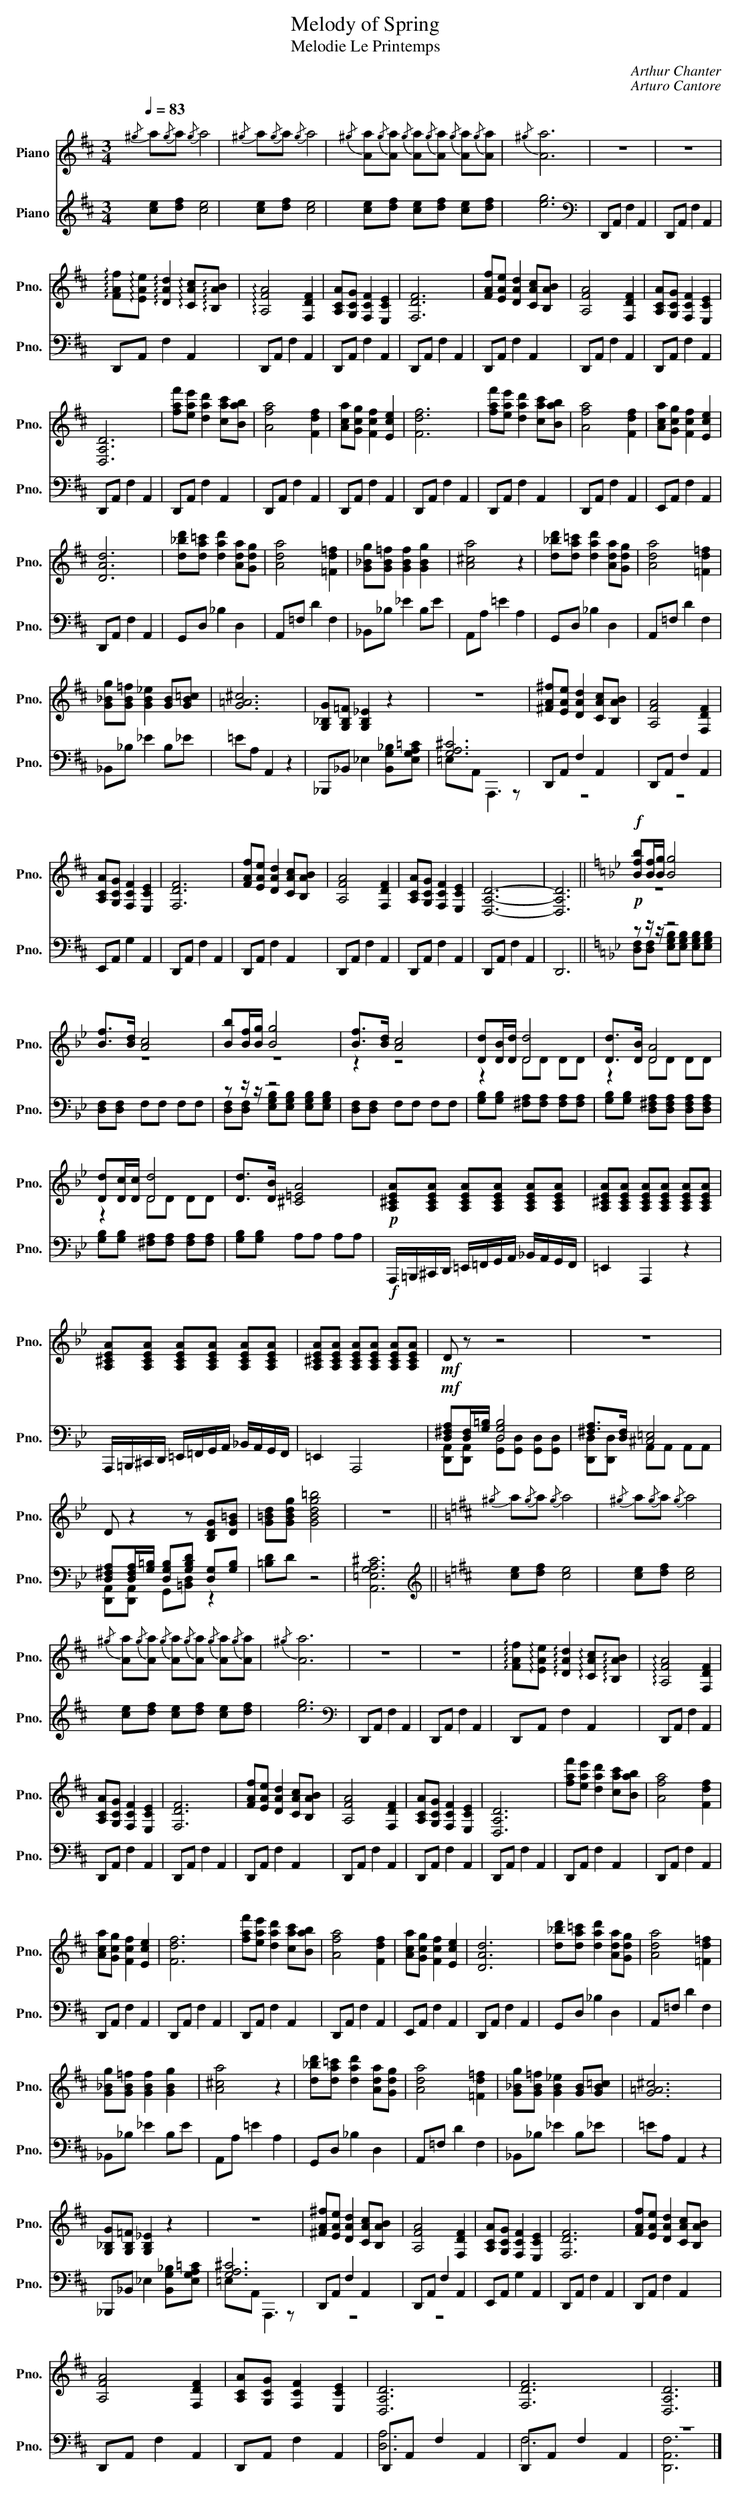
X:1
T:Melody of Spring
T:Melodie Le Printemps
C:Arthur Chanter
C:Arturo Cantore
%%score ( 1 2 ) ( 3 4 )
L:1/8
Q:1/4=83.00
M:3/4
K:D
V:1 treble nm="Piano" snm="Pno."
V:2 treble
V:3 treble nm="Piano" snm="Pno."
V:4 treble
V:1
[I: MIDI=program 41]{/^g} a{/g}a{/g} a4 |{/^g} a{/g}a{/g} a4 |{/^g} [Aa]{/g}[Aa]{/g} [Aa]{/g}[Aa]{/g} [Aa]{/g}[Aa] |
{/^g} [Aa]6 | z6 | z6 |$
!arpeggio![FAf]!arpeggio![EAe] !arpeggio![DAd]2 !arpeggio![CAc]!arpeggio![B,AB] |
!arpeggio![A,FA]4 [F,DF]2 | [A,CA][G,CG] [F,CF]2 [E,CE]2 | [F,DF]6 |
[FAf][EAe] [DAd]2 [CAc][B,AB] | [A,FA]4 [F,DF]2 | [A,CA][G,CG] [F,CF]2 [E,CE]2 |$ [D,A,D]6 |
[faf'][eae'] [dad']2 [cac'][Bab] | [Afa]4 [Fdf]2 | [Aca][Gcg] [Fcf]2 [Ece]2 | [Fdf]6 |
[faf'][eae'] [dad']2 [cac'][Bab] | [Afa]4 [Fdf]2 | [Aca][Gcg] [Fcf]2 [Ece]2 |$ [DAd]6 |
[d_bd'][da=c'] [dad']2 [Ada][Gdg] | [Ada]4 [=Fd=f]2 | [G_Bg][GB=f] [GBf]2 [GBg]2 | [A^ca]4 z2 |
[d_bd'][da=c'] [dad']2 [Ada][Gdg] | [Ada]4 [=Fd=f]2 |$ [G_Bg][GB=f] [GB_e]2 [GB][GB=c] |
[G=A^c]6 | [G,_B,G][G,B,=F] [G,B,_E]2 z2 | z6 | [^FA^f][EAe] [DAd]2 [CAc][B,AB] |
[A,FA]4 [F,DF]2 |$ [A,CA][G,CG] [F,CF]2 [E,CE]2 | [F,DF]6 | [FAf][EAe] [DAd]2 [CAc][B,AB] |
[A,FA]4 [F,DF]2 | [A,CA][G,CG] [F,CF]2 [E,CE]2 | [D,A,D]6- | [D,A,D]6 ||
[K:Bb]!f! [Bfb][Bf]/[Bg]/ [Bg]4 |$ [Bf]>[Bd] [Ac]4 | [Bb][Bf]/[Bg]/ [Bg]4 | [Bf]>[Bd] [Ac]4 |
[Dd][DB]/[Dd]/ [Dd]4 | [Dd]>[DB] [DA]4 |$ [Dd][Dc]/[Dc]/ [Dd]4 | [Dd]>[DB] [^C=EA]4 |
!p! [A,^CEA][A,CEA] [A,CEA][A,CEA] [A,CEA][A,CEA] |
[A,^CEA][A,CEA] [A,CEA][A,CEA] [A,CEA][A,CEA] |$ [A,^CEA][A,CEA] [A,CEA][A,CEA] [A,CEA][A,CEA] |
[A,^CEA][A,CEA] [A,CEA][A,CEA] [A,CEA][A,CEA] |!mf! D z z4 | z6 |$ D z2 z [B,DG][DG=B] |
[G=Bd][GBdg] [GBdg=b]4 | z6 ||[K:D]{/^g} a{/g}a{/g} a4 |{/^g} a{/g}a{/g} a4 |$
{/^g} [Aa]{/g}[Aa]{/g} [Aa]{/g}[Aa]{/g} [Aa]{/g}[Aa] |{/^g} [Aa]6 | z6 | z6 |
!arpeggio![FAf]!arpeggio![EAe] !arpeggio![DAd]2 !arpeggio![CAc]!arpeggio![B,AB] |
!arpeggio![A,FA]4 [F,DF]2 |$ [A,CA][G,CG] [F,CF]2 [E,CE]2 | [F,DF]6 |
[FAf][EAe] [DAd]2 [CAc][B,AB] | [A,FA]4 [F,DF]2 | [A,CA][G,CG] [F,CF]2 [E,CE]2 | [D,A,D]6 |
[faf'][eae'] [dad']2 [cac'][Bab] | [Afa]4 [Fdf]2 |$ [Aca][Gcg] [Fcf]2 [Ece]2 | [Fdf]6 |
[faf'][eae'] [dad']2 [cac'][Bab] | [Afa]4 [Fdf]2 | [Aca][Gcg] [Fcf]2 [Ece]2 | [DAd]6 |
[d_bd'][da=c'] [dad']2 [Ada][Gdg] | [Ada]4 [=Fd=f]2 |$ [G_Bg][GB=f] [GBf]2 [GBg]2 | [A^ca]4 z2 |
[d_bd'][da=c'] [dad']2 [Ada][Gdg] | [Ada]4 [=Fd=f]2 | [G_Bg][GB=f] [GB_e]2 [GB][GB=c] |
[G=A^c]6 |$ [G,_B,G][G,B,=F] [G,B,_E]2 z2 | z6 | [^FA^f][EAe] [DAd]2 [CAc][B,AB] |
[A,FA]4 [F,DF]2 | [A,CA][G,CG] [F,CF]2 [E,CE]2 | [F,DF]6 | [FAf][EAe] [DAd]2 [CAc][B,AB] |$
[A,FA]4 [F,DF]2 | [A,CA][G,CG] [F,CF]2 [E,CE]2 | [D,A,D]6 | [F,DF]6 | [D,A,D]6 |]
V:2
[I: MIDI=program 41]x6 | x6 | x6 | x6 | x6 | x6 |$ x6 | x6 | x6 | x6 | x6 | x6 | x6 |$ x6 | x6 | x6 | x6 | x6 | x6 |
x6 | x6 |$ x6 | x6 | x6 | x6 | x6 | x6 | x6 |$ x6 | x6 | x6 | x6 | x6 | x6 |$ x6 | x6 | x6 | x6 |
x6 | x6 | x6 ||[K:Bb] z6 |$ z6 | z6 | z2 z4 | z2 DD DD | z2 DD DD |$ z2 DD DD | x6 | x6 | x6 |$
x6 | x6 | x6 | x6 |$ x6 | x6 | x6 ||[K:D] x6 | x6 |$ x6 | x6 | x6 | x6 | x6 | x6 |$ x6 | x6 | x6 |
x6 | x6 | x6 | x6 | x6 |$ x6 | x6 | x6 | x6 | x6 | x6 | x6 | x6 |$ x6 | x6 | x6 | x6 | x6 | x6 |$
x6 | x6 | x6 | x6 | x6 | x6 | x6 |$ x6 | x6 | x6 | x6 | x6 |]
V:3
[I: MIDI=program 43][ce][df] [ce]4 | [ce][df] [ce]4 | [ce][df] [ce][df] [ce][df] | [eg]6 |[K:bass] D,,A,, F,2 A,,2 |
D,,A,, F,2 A,,2 |$ D,,A,, F,2 A,,2 | D,,A,, F,2 A,,2 | D,,A,, F,2 A,,2 | D,,A,, F,2 A,,2 |
D,,A,, F,2 A,,2 | D,,A,, F,2 A,,2 | D,,A,, F,2 A,,2 |$ D,,A,, F,2 A,,2 | D,,A,, F,2 A,,2 |
D,,A,, F,2 A,,2 | D,,A,, F,2 A,,2 | D,,A,, F,2 A,,2 | D,,A,, F,2 A,,2 | D,,A,, F,2 A,,2 |
E,,A,, F,2 A,,2 |$ D,,A,, F,2 A,,2 | G,,D, _B,2 D,2 | A,,=F, D2 F,2 | _B,,_B, _E2 B,E |
A,,A, =E2 A,2 | G,,D, _B,2 D,2 | A,,=F, D2 F,2 |$ _B,,_B, _E2 B,_E | =EA, A,,2 z2 |
_B,,,_B,, _E,2 [B,,G,_B,][E,G,A,=C] | [G,A,^C]6 | D,,A,, F,2 A,,2 | D,,A,, F,2 A,,2 |$
E,,A,, G,2 A,,2 | D,,A,, F,2 A,,2 | D,,A,, F,2 A,,2 | D,,A,, F,2 A,,2 | D,,A,, F,2 A,,2 |
D,,A,, F,2 A,,2 | D,,6 ||[K:Bb]!p! z z/ z/ z4 |$ [D,F,][D,F,] F,F, F,F, | z z/ z/ z4 |
[D,F,][D,F,] F,F, F,F, | [G,B,][G,B,] [^F,A,][F,A,] [F,A,][F,A,] |
[G,B,][G,B,] [D,^F,A,][D,F,A,] [D,F,A,][D,F,A,] |$ [G,B,][G,B,] [^F,A,][F,A,] [F,A,][F,A,] |
[G,B,][G,B,] A,A, A,A, |!f! A,,,/=B,,,/^C,,/D,,/ =E,,/=F,,/G,,/A,,/ _B,,/A,,/G,,/F,,/ |
=E,,2 A,,,2 z2 |$ A,,,/=B,,,/^C,,/D,,/ =E,,/=F,,/G,,/A,,/ _B,,/A,,/G,,/F,,/ | =E,,2 A,,,4 |
!mf! [D,^F,A,][D,F,]/[G,=B,]/ [D,G,B,]4 | [^F,A,]>[D,F,] [^C,=E,]4 |$
[D,^F,A,][D,F,A,]/[G,=B,]/ [D,G,B,][G,B,D] [D,G,][G,B,] | [=B,D]D z4 | [A,,=E,G,A,^C]6 ||
[K:D][K:treble] [ce][df] [ce]4 | [ce][df] [ce]4 |$ [ce][df] [ce][df] [ce][df] | [eg]6 |
[K:bass] D,,A,, F,2 A,,2 | D,,A,, F,2 A,,2 | D,,A,, F,2 A,,2 | D,,A,, F,2 A,,2 |$ D,,A,, F,2 A,,2 |
D,,A,, F,2 A,,2 | D,,A,, F,2 A,,2 | D,,A,, F,2 A,,2 | D,,A,, F,2 A,,2 | D,,A,, F,2 A,,2 |
D,,A,, F,2 A,,2 | D,,A,, F,2 A,,2 |$ D,,A,, F,2 A,,2 | D,,A,, F,2 A,,2 | D,,A,, F,2 A,,2 |
D,,A,, F,2 A,,2 | E,,A,, F,2 A,,2 | D,,A,, F,2 A,,2 | G,,D, _B,2 D,2 | A,,=F, D2 F,2 |$
_B,,_B, _E2 B,E | A,,A, =E2 A,2 | G,,D, _B,2 D,2 | A,,=F, D2 F,2 | _B,,_B, _E2 B,_E |
=EA, A,,2 z2 |$ _B,,,_B,, _E,2 [B,,G,_B,][E,G,A,=C] | [G,A,^C]6 | D,,A,, F,2 A,,2 |
D,,A,, F,2 A,,2 | E,,A,, G,2 A,,2 | D,,A,, F,2 A,,2 | D,,A,, F,2 A,,2 |$ D,,A,, F,2 A,,2 |
D,,A,, F,2 A,,2 | D,,A,, F,2 A,,2 | D,,A,, F,2 A,,2 | z6 |]
V:4
[I: MIDI=program 43]x6 | x6 | x6 | x6 |[K:bass] x6 | x6 |$ x6 | x6 | x6 | x6 | x6 | x6 | x6 |$ x6 | x6 | x6 | x6 |
x6 | x6 | x6 | x6 |$ x6 | x6 | x6 | x6 | x6 | x6 | x6 |$ x6 | x6 | x6 | =E,A,, A,,,3 z | z6 |
z6 |$ x6 | x6 | x6 | x6 | x6 | x6 | x6 ||[K:Bb] [D,F,][D,F,] [E,G,B,][E,G,B,] [E,G,B,][E,G,B,] |$
x6 | [D,F,][D,F,] [E,G,B,][E,G,B,] [E,G,B,][E,G,B,] | x6 | x6 | x6 |$ x6 | x6 | x6 | x6 |$ x6 |
x6 | [D,,A,,][D,,A,,] [G,,D,][G,,D,] [G,,D,][G,,D,] | [D,,D,][D,,D,] A,,A,, A,,A,, |$
[D,,A,,][D,,A,,] G,,[=B,,D,] z2 | x6 | x6 ||[K:D][K:treble] x6 | x6 |$ x6 | x6 |[K:bass] x6 | x6 |
x6 | x6 |$ x6 | x6 | x6 | x6 | x6 | x6 | x6 | x6 |$ x6 | x6 | x6 | x6 | x6 | x6 | x6 | x6 |$ x6 |
x6 | x6 | x6 | x6 | x6 |$ x6 | =E,A,, A,,,3 z | z6 | z6 | x6 | x6 | x6 |$ x6 | x6 | [D,A,]6 |
F,6 | [D,,A,,F,]6 |]
